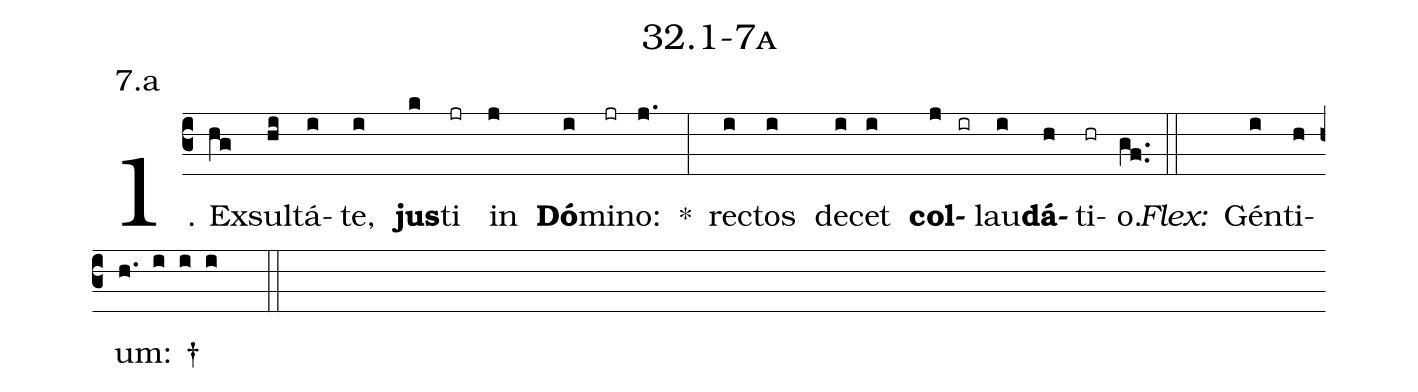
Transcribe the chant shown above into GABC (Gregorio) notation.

name: 32.1-7a;
annotation: 7.a;
%%
(c3)1. Ex(hg)sul(hi)tá(i)te,(i) <b>jus</b>(k)ti(jr) in(j) <b>Dó</b>(i)mi(jr)no:(j.) *(:) rec(i)tos(i) de(i)cet(i) <b>col</b>(j ir)lau(i)<b>dá</b>(h)ti(hr)o.(gf..) (::)
<i>Flex:</i>()  Gén(i)ti(h)um: †(h. i i i  ::)
